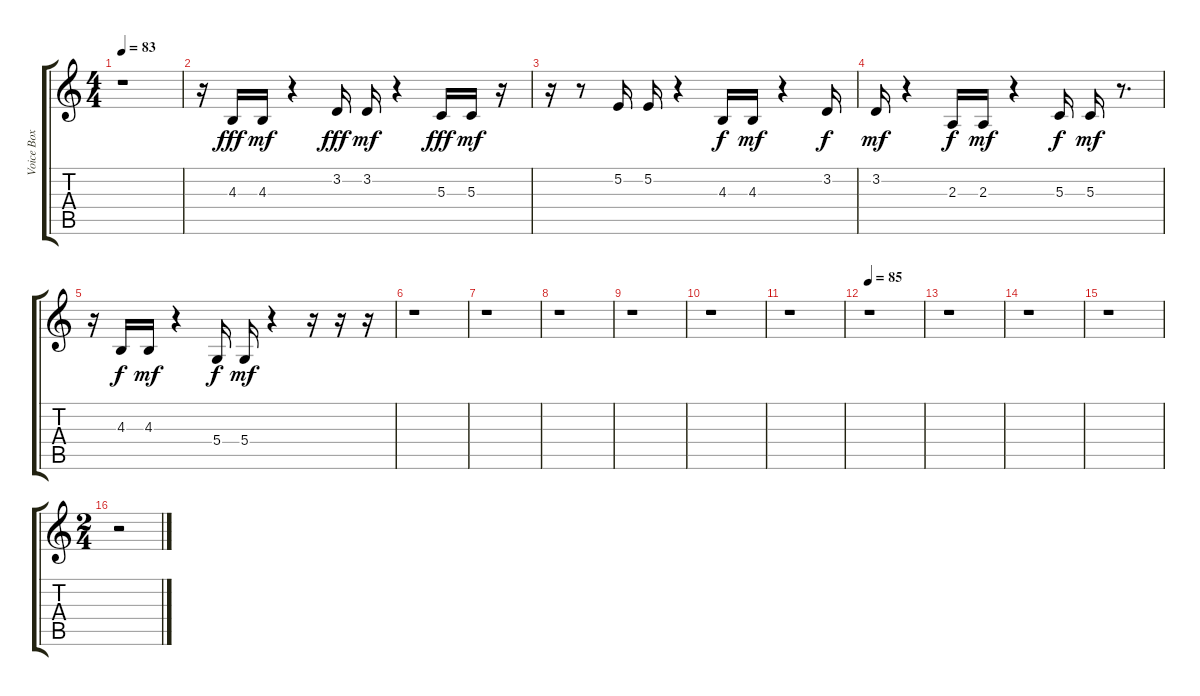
\track ("Voice Box FX" "Voice Box ") {instrument bagpipe}
\staff {score tabs}
\tuning (E4 B3 G3 D3 A2 D2) {hide}
\ts (4 4)
\tempo 83
\clef g2
\ks c
r.1{dy f} |
r.16 4.3.16{dy fff volume 6} 4.3.16{dy mf} r.4 3.2.16{dy fff} 3.2.16{dy mf} r.4 5.3.16{dy fff} 5.3.16{dy mf} r.16 |
r.16 r.8 5.2.16 5.2.16 r.4 4.3.16{dy f} 4.3.16{dy mf} r.4 3.2.16{dy f} |
3.2.16{dy mf} r.4 2.3.16{dy f instrument sitar} 2.3.16{dy mf} r.4 5.3.16{dy f instrument bagpipe} 5.3.16{dy mf} r.8{d} |
r.16 4.3.16{dy f} 4.3.16{dy mf} r.4 5.4.16{dy f instrument sitar} 5.4.16{dy mf} r.4 r.16 r.16 r.16 |
r.1 |
r.1 |
r.1 |
r.1 |
r.1 |
r.1 |
\tempo 85
r.1 |
r.1 |
r.1 |
r.1 |
\ts (2 4)
r.2
